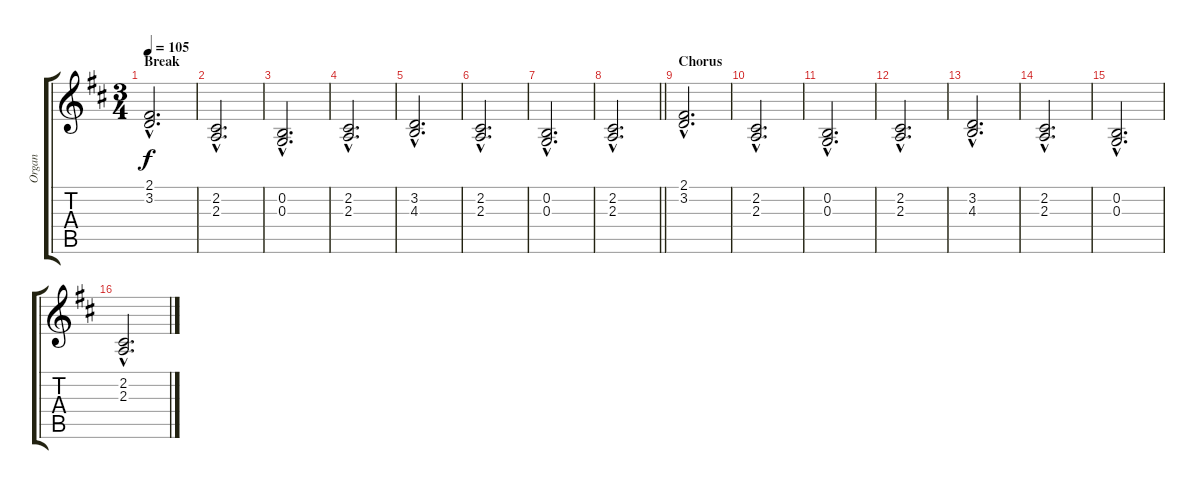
\track ("Organ" "Organ") {instrument drawbarorgan}
\staff {score tabs}
\tuning (E4 B3 G3 D3 A2 E2) {hide}
\ts (3 4)
\section ("" "Break")
\tempo 105
\clef g2
\ks d
(2.1{hac} 3.2{hac}).2{d dy f} |
(2.2{hac} 2.3{hac}).2{d} |
(0.2{hac} 0.3{hac}).2{d} |
(2.2{hac} 2.3{hac}).2{d} |
(3.2{hac} 4.3{hac}).2{d} |
(2.2{hac} 2.3{hac}).2{d} |
(0.2{hac} 0.3{hac}).2{d} |
\barLineRight lightlight
(2.2{hac} 2.3{hac}).2{d} |
\section ("" "Chorus")
(2.1{hac} 3.2{hac}).2{d} |
(2.2{hac} 2.3{hac}).2{d} |
(0.2{hac} 0.3{hac}).2{d} |
(2.2{hac} 2.3{hac}).2{d} |
(3.2{hac} 4.3{hac}).2{d} |
(2.2{hac} 2.3{hac}).2{d} |
(0.2{hac} 0.3{hac}).2{d} |
(2.2{hac} 2.3{hac}).2{d}
